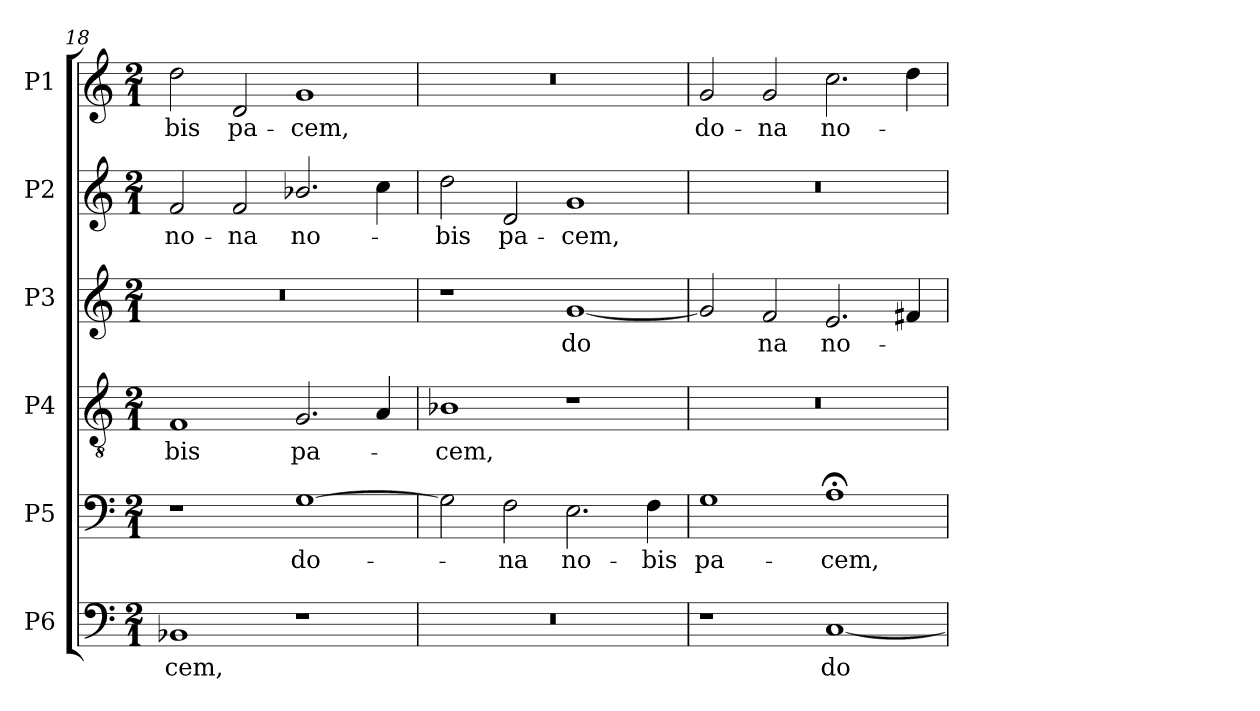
**kern	**text	**kern	**text	**kern	**text	**kern	**text	**kern	**text	**kern	**text
*part6	*part6	*part5	*part5	*part4	*part4	*part3	*part3	*part2	*part2	*part1	*part1
*staff6	*staff6	*staff5	*staff5	*staff4	*staff4	*staff3	*staff3	*staff2	*staff2	*staff1	*staff1
*I"P6	*	*I"P5	*	*I"P4	*	*I"P3	*	*I"P2	*	*I"P1	*
*clefF4	*	*clefF4	*	*clefGv2	*	*clefG2	*	*clefG2	*	*clefG2	*
*	*	*	*	*ITrd7c12	*	*	*	*	*	*	*
*k[]	*	*k[]	*	*k[]	*	*k[]	*	*k[]	*	*k[]	*
*C:	*	*C:	*	*C:	*	*C:	*	*C:	*	*C:	*
*M2/1	*	*M2/1	*	*M2/1	*	*M2/1	*	*M2/1	*	*M2/1	*
=18	=18	=18	=18	=18	=18	=18	=18	=18	=18	=18	=18
!	!LO:LY:b:color=#000000	!	!	!	!	!	!	!	!	!	!
!	!	!	!	!	!LO:LY:b:color=#000000	!LO:N:vis=1	!	!	!	!	!
!	!	!	!	!	!	!	!	!	!LO:LY:b:color=#000000	!	!
!	!	!	!	!	!	!	!	!	!	!	!LO:LY:b:color=#000000
1BB-Xi	-cem,	1r	.	1FFi	-bis	0r	.	2fi/	no-	2ddi\	-bis
!	!	!	!	!	!	!	!	!	!LO:LY:b:color=#000000	!	!
!	!	!	!	!	!	!	!	!	!	!	!LO:LY:b:color=#000000
.	.	.	.	.	.	.	.	2fi/	-na	2di/	pa-
!	!	!	!LO:LY:b:color=#000000	!	!	!	!	!	!	!	!
!	!	!	!	!	!LO:LY:b:color=#000000	!	!	!	!	!	!
!	!	!	!	!	!	!	!	!	!LO:LY:b:color=#000000	!	!
!	!	!	!	!	!	!	!	!	!	!	!LO:LY:b:color=#000000
1r	.	[1Gi	do-	2.GGi/	pa-	.	.	2.b-Xi/	no-	1gi	-cem,
.	.	.	.	4AAi/	.	.	.	4cci\	.	.	.
!!LO:PB:g=z
=19	=19	=19	=19	=19	=19	=19	=19	=19	=19	=19	=19
!LO:N:vis=1	!	!	!	!	!	!	!	!	!	!	!
!	!	!	!	!	!LO:LY:b:color=#000000	!	!	!	!	!	!
!	!	!	!	!	!	!	!	!	!LO:LY:b:color=#000000	!LO:N:vis=1	!
0r	.	2Gi\]	.	1BB-Xi	-cem,	1r	.	2ddi\	-bis	0r	.
!	!	!	!LO:LY:b:color=#000000	!	!	!	!	!	!	!	!
!	!	!	!	!	!	!	!	!	!LO:LY:b:color=#000000	!	!
.	.	2Fi\	-na	.	.	.	.	2di/	pa-	.	.
!	!	!	!LO:LY:b:color=#000000	!	!	!	!	!	!	!	!
!	!	!	!	!	!	!	!LO:LY:b:color=#000000	!	!	!	!
!	!	!	!	!	!	!	!	!	!LO:LY:b:color=#000000	!	!
.	.	2.Ei\	no-	1r	.	[1gi	do	1gi	-cem,	.	.
!	!	!	!LO:LY:b:color=#000000	!	!	!	!	!	!	!	!
.	.	4Fi\	-bis	.	.	.	.	.	.	.	.
=20	=20	=20	=20	=20	=20	=20	=20	=20	=20	=20	=20
!	!	!	!LO:LY:b:color=#000000	!LO:N:vis=1	!	!	!	!LO:N:vis=1	!	!	!
!	!	!	!	!	!	!	!	!	!	!	!LO:LY:b:color=#000000
1r	.	1Gi	pa-	0r	.	2gi/]	.	0r	.	2gi/	do-
!	!	!	!	!	!	!	!LO:LY:b:color=#000000	!	!	!	!
!	!	!	!	!	!	!	!	!	!	!	!LO:LY:b:color=#000000
.	.	.	.	.	.	2fi/	na	.	.	2gi/	-na
!	!LO:LY:b:color=#000000	!	!	!	!	!	!	!	!	!	!
!	!	!	!LO:LY:b:color=#000000	!	!	!	!	!	!	!	!
!	!	!	!	!	!	!	!LO:LY:b:color=#000000	!	!	!	!
!	!	!	!	!	!	!	!	!	!	!	!LO:LY:b:color=#000000
[1Ci	do-	1A;i	-cem,	.	.	2.ei/	no-	.	.	2.cci\	no-
.	.	.	.	.	.	4f#Xi/	.	.	.	4ddi\	.
=	=	=	=	=	=	=	=	=	=	=	=
*-	*-	*-	*-	*-	*-	*-	*-	*-	*-	*-	*-
